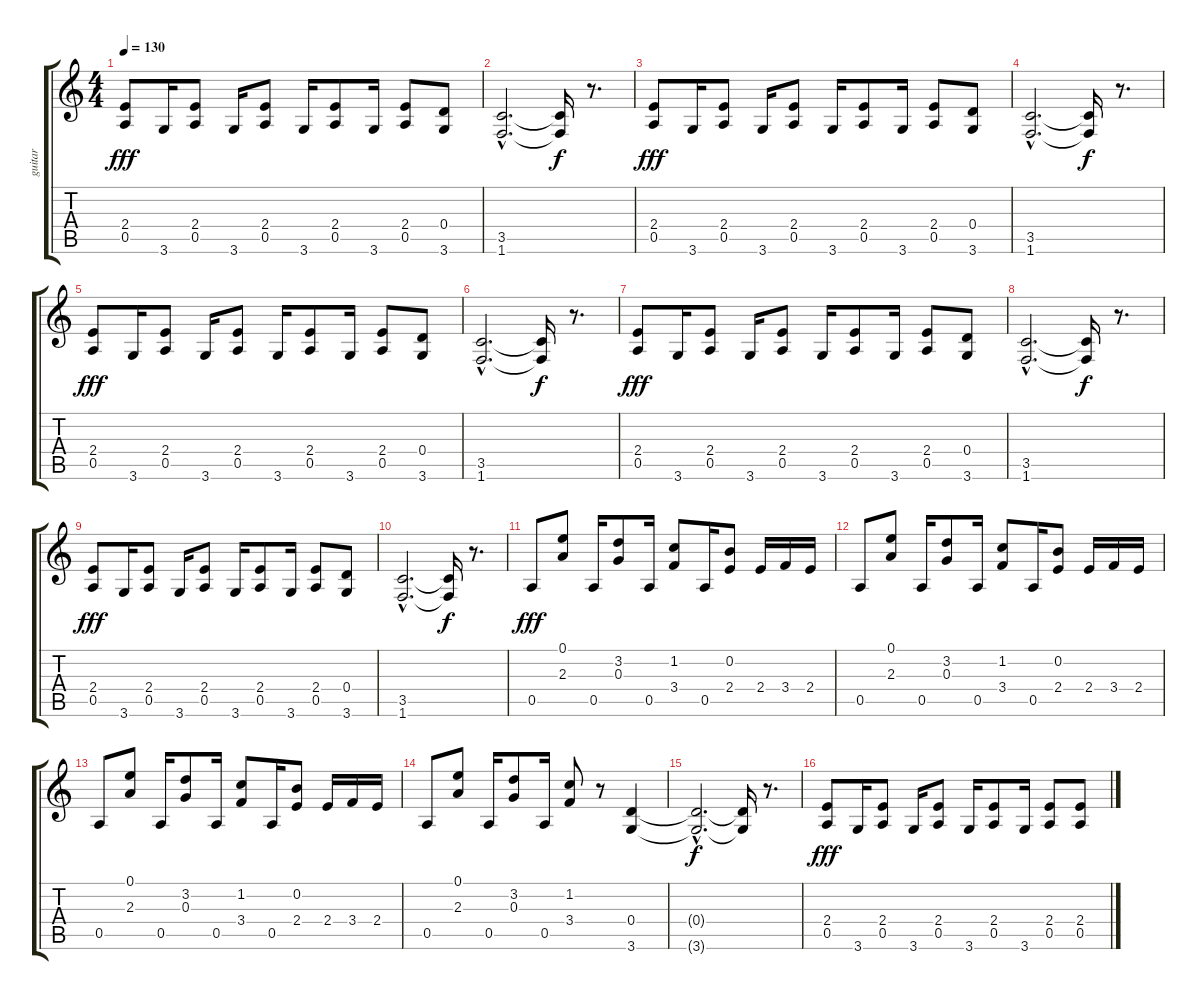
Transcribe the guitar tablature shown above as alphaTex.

\track ("guitar" "guitar") {instrument distortionguitar}
\staff {score tabs}
\tuning (E4 B3 G3 D3 A2 E2) {hide}
\ts (4 4)
\tempo 130
\clef g2
\ks c
(2.4 0.5).8{dy fff} 3.6.16 (2.4 0.5).8 3.6.16 (2.4 0.5).8 3.6.16 (2.4 0.5).8 3.6.16 (2.4 0.5).8 (0.4 3.6).8 |
(3.5{hac} 1.6{hac}).2{d} (3.5{t} 1.6{t}).16{dy f} r.8{d} |
(2.4 0.5).8{dy fff} 3.6.16 (2.4 0.5).8 3.6.16 (2.4 0.5).8 3.6.16 (2.4 0.5).8 3.6.16 (2.4 0.5).8 (0.4 3.6).8 |
(3.5{hac} 1.6{hac}).2{d} (3.5{t} 1.6{t}).16{dy f} r.8{d} |
(2.4 0.5).8{dy fff} 3.6.16 (2.4 0.5).8 3.6.16 (2.4 0.5).8 3.6.16 (2.4 0.5).8 3.6.16 (2.4 0.5).8 (0.4 3.6).8 |
(3.5{hac} 1.6{hac}).2{d} (3.5{t} 1.6{t}).16{dy f} r.8{d} |
(2.4 0.5).8{dy fff} 3.6.16 (2.4 0.5).8 3.6.16 (2.4 0.5).8 3.6.16 (2.4 0.5).8 3.6.16 (2.4 0.5).8 (0.4 3.6).8 |
(3.5{hac} 1.6{hac}).2{d} (3.5{t} 1.6{t}).16{dy f} r.8{d} |
(2.4 0.5).8{dy fff} 3.6.16 (2.4 0.5).8 3.6.16 (2.4 0.5).8 3.6.16 (2.4 0.5).8 3.6.16 (2.4 0.5).8 (0.4 3.6).8 |
(3.5{hac} 1.6{hac}).2{d} (3.5{t} 1.6{t}).16{dy f} r.8{d} |
0.5.8{dy fff} (0.1 2.3).8 0.5.16 (3.2 0.3).8 0.5.16 (1.2 3.4).8 0.5.16 (0.2 2.4).8 2.4.16 3.4.16 2.4.16 |
0.5.8 (0.1 2.3).8 0.5.16 (3.2 0.3).8 0.5.16 (1.2 3.4).8 0.5.16 (0.2 2.4).8 2.4.16 3.4.16 2.4.16 |
0.5.8 (0.1 2.3).8 0.5.16 (3.2 0.3).8 0.5.16 (1.2 3.4).8 0.5.16 (0.2 2.4).8 2.4.16 3.4.16 2.4.16 |
0.5.8 (0.1 2.3).8 0.5.16 (3.2 0.3).8 0.5.16 (1.2 3.4).8 r.8 (0.4 3.6).4 |
(0.4{hac t} 3.6{hac t}).2{d dy f} (0.4{t} 3.6{t}).16 r.8{d} |
(2.4 0.5).8{dy fff} 3.6.16 (2.4 0.5).8 3.6.16 (2.4 0.5).8 3.6.16 (2.4 0.5).8 3.6.16 (2.4 0.5).8 (2.4 0.5).8
